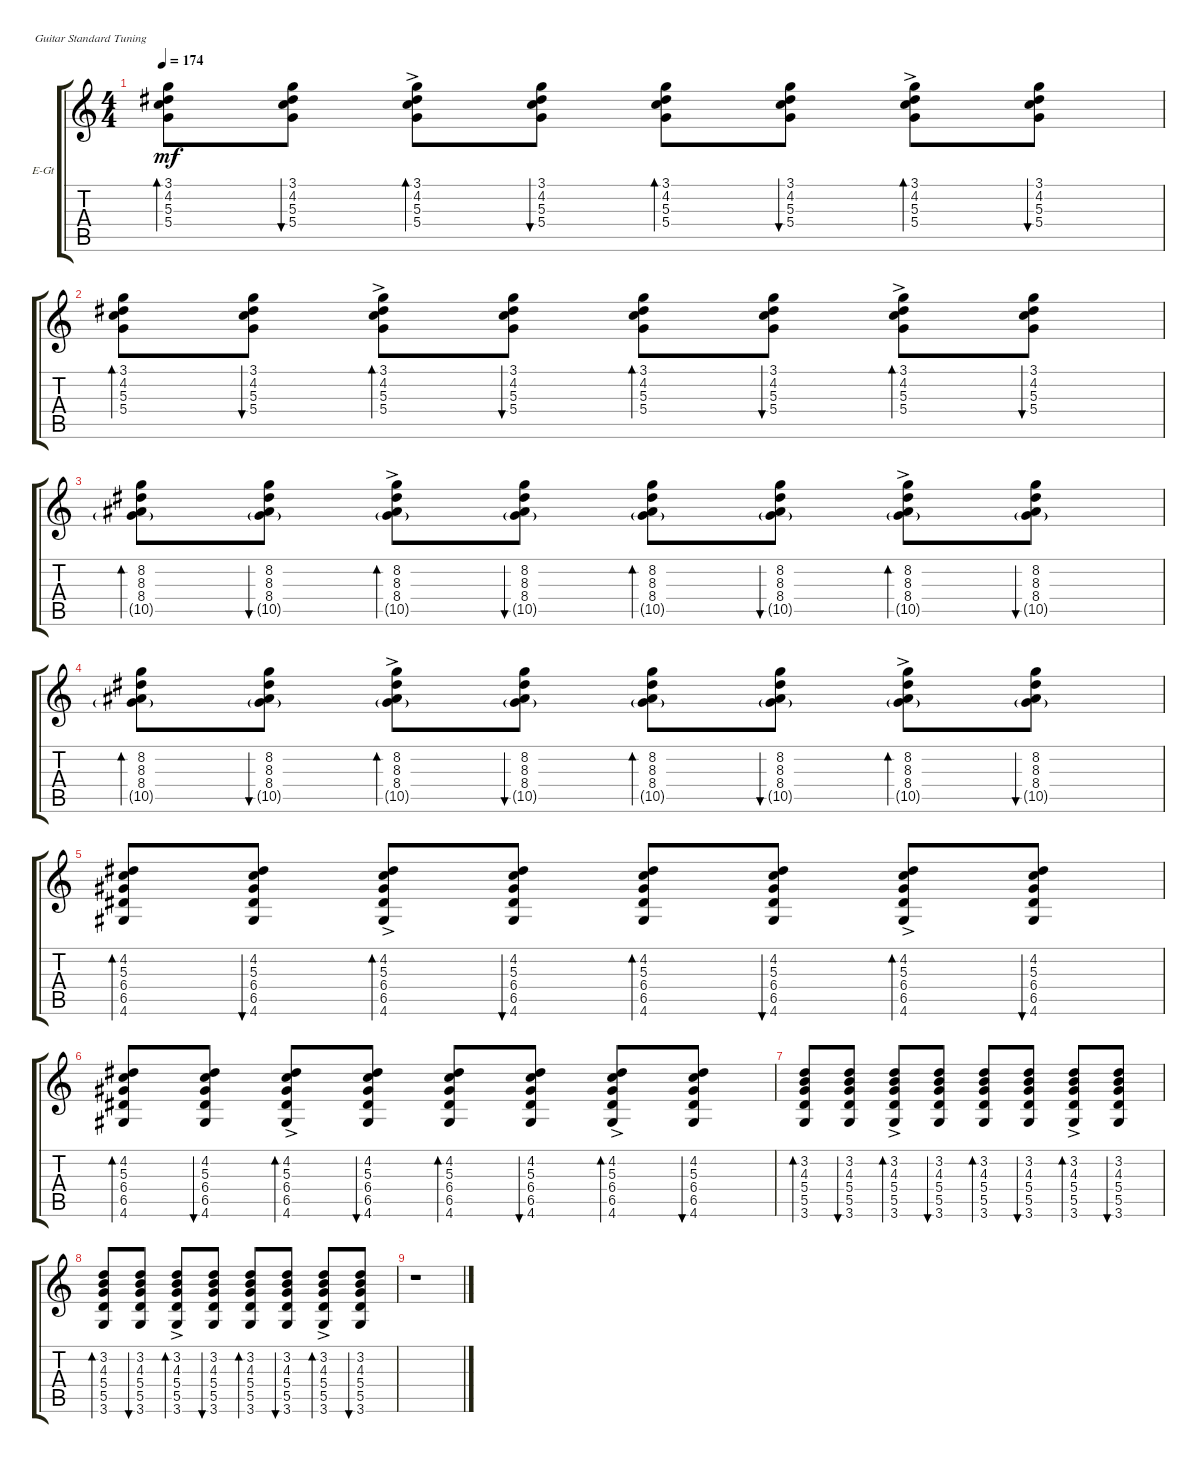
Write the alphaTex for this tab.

\defaultSystemsLayout 4
\bracketExtendMode groupsimilarinstruments
\firstSystemTrackNameOrientation horizontal
\otherSystemsTrackNameOrientation horizontal
\track ("Electric Guitar" "E-Gt") {instrument electricguitarclean}
\staff {score tabs}
\tuning (E4 B3 G3 D3 A2 E2)
\ts (4 4)
\tempo 174
\clef g2
\ks c
(3.1 4.2 5.3 5.4).8{bd 49 dy mf} (3.1 4.2 5.3 5.4).8{bu 48} (3.1{ac} 4.2{ac} 5.3{ac} 5.4{ac}).8{bd 49} (3.1 4.2 5.3 5.4).8{bu 48} (3.1 4.2 5.3 5.4).8{bd 49} (3.1 4.2 5.3 5.4).8{bu 48} (3.1{ac} 4.2{ac} 5.3{ac} 5.4{ac}).8{bd 49} (3.1 4.2 5.3 5.4).8{bu 48} |
(3.1 4.2 5.3 5.4).8{bd 49} (3.1 4.2 5.3 5.4).8{bu 48} (3.1{ac} 4.2{ac} 5.3{ac} 5.4{ac}).8{bd 49} (3.1 4.2 5.3 5.4).8{bu 48} (3.1 4.2 5.3 5.4).8{bd 49} (3.1 4.2 5.3 5.4).8{bu 48} (3.1{ac} 4.2{ac} 5.3{ac} 5.4{ac}).8{bd 49} (3.1 4.2 5.3 5.4).8{bu 48} |
(10.5{g} 8.4 8.3 8.2).8{bd 47} (10.5{g} 8.4 8.3 8.2).8{bu 46} (10.5{g} 8.4{ac} 8.3{ac} 8.2{ac}).8{bd 47} (10.5{g} 8.4 8.3 8.2).8{bu 46} (10.5{g} 8.4 8.3 8.2).8{bd 47} (10.5{g} 8.4 8.3 8.2).8{bu 46} (10.5{g} 8.4{ac} 8.3{ac} 8.2{ac}).8{bd 47} (10.5{g} 8.4 8.3 8.2).8{bu 46} |
(10.5{g} 8.4 8.3 8.2).8{bd 47} (10.5{g} 8.4 8.3 8.2).8{bu 46} (10.5{g} 8.4{ac} 8.3{ac} 8.2{ac}).8{bd 47} (10.5{g} 8.4 8.3 8.2).8{bu 46} (10.5{g} 8.4 8.3 8.2).8{bd 47} (10.5{g} 8.4 8.3 8.2).8{bu 46} (10.5{g} 8.4{ac} 8.3{ac} 8.2{ac}).8{bd 47} (10.5{g} 8.4 8.3 8.2).8{bu 46} |
(4.2 5.3 6.4 4.6 6.5).8{bd 49} (4.2 5.3 6.4 6.5 4.6).8{bu 48} (4.2{ac} 5.3{ac} 6.4{ac} 6.5 4.6).8{bd 49} (4.2 5.3 6.4 6.5 4.6).8{bu 48} (4.2 5.3 6.4 4.6 6.5).8{bd 49} (4.2 5.3 6.4 6.5 4.6).8{bu 48} (4.2{ac} 5.3{ac} 6.4{ac} 6.5 4.6).8{bd 49} (4.2 5.3 6.4 6.5 4.6).8{bu 48} |
(4.2 5.3 6.4 4.6 6.5).8{bd 49} (4.2 5.3 6.4 6.5 4.6).8{bu 48} (4.2{ac} 5.3{ac} 6.4{ac} 6.5 4.6).8{bd 49} (4.2 5.3 6.4 6.5 4.6).8{bu 48} (4.2 5.3 6.4 4.6 6.5).8{bd 49} (4.2 5.3 6.4 6.5 4.6).8{bu 48} (4.2{ac} 5.3{ac} 6.4{ac} 6.5 4.6).8{bd 49} (4.2 5.3 6.4 6.5 4.6).8{bu 48} |
(3.2 4.3 5.4 3.6 5.5).8{bd 49} (3.2 4.3 5.4 5.5 3.6).8{bu 48} (3.2{ac} 4.3{ac} 5.4{ac} 5.5 3.6).8{bd 49} (3.2 4.3 5.4 5.5 3.6).8{bu 48} (3.2 4.3 5.4 3.6 5.5).8{bd 49} (3.2 4.3 5.4 5.5 3.6).8{bu 48} (3.2{ac} 4.3{ac} 5.4{ac} 5.5 3.6).8{bd 49} (3.2 4.3 5.4 5.5 3.6).8{bu 48} |
(3.2 4.3 5.4 3.6 5.5).8{bd 49} (3.2 4.3 5.4 5.5 3.6).8{bu 48} (3.2{ac} 4.3{ac} 5.4{ac} 5.5 3.6).8{bd 49} (3.2 4.3 5.4 5.5 3.6).8{bu 48} (3.2 4.3 5.4 3.6 5.5).8{bd 49} (3.2 4.3 5.4 5.5 3.6).8{bu 48} (3.2{ac} 4.3{ac} 5.4{ac} 5.5 3.6).8{bd 49} (3.2 4.3 5.4 5.5 3.6).8{bu 48} |
r.1
